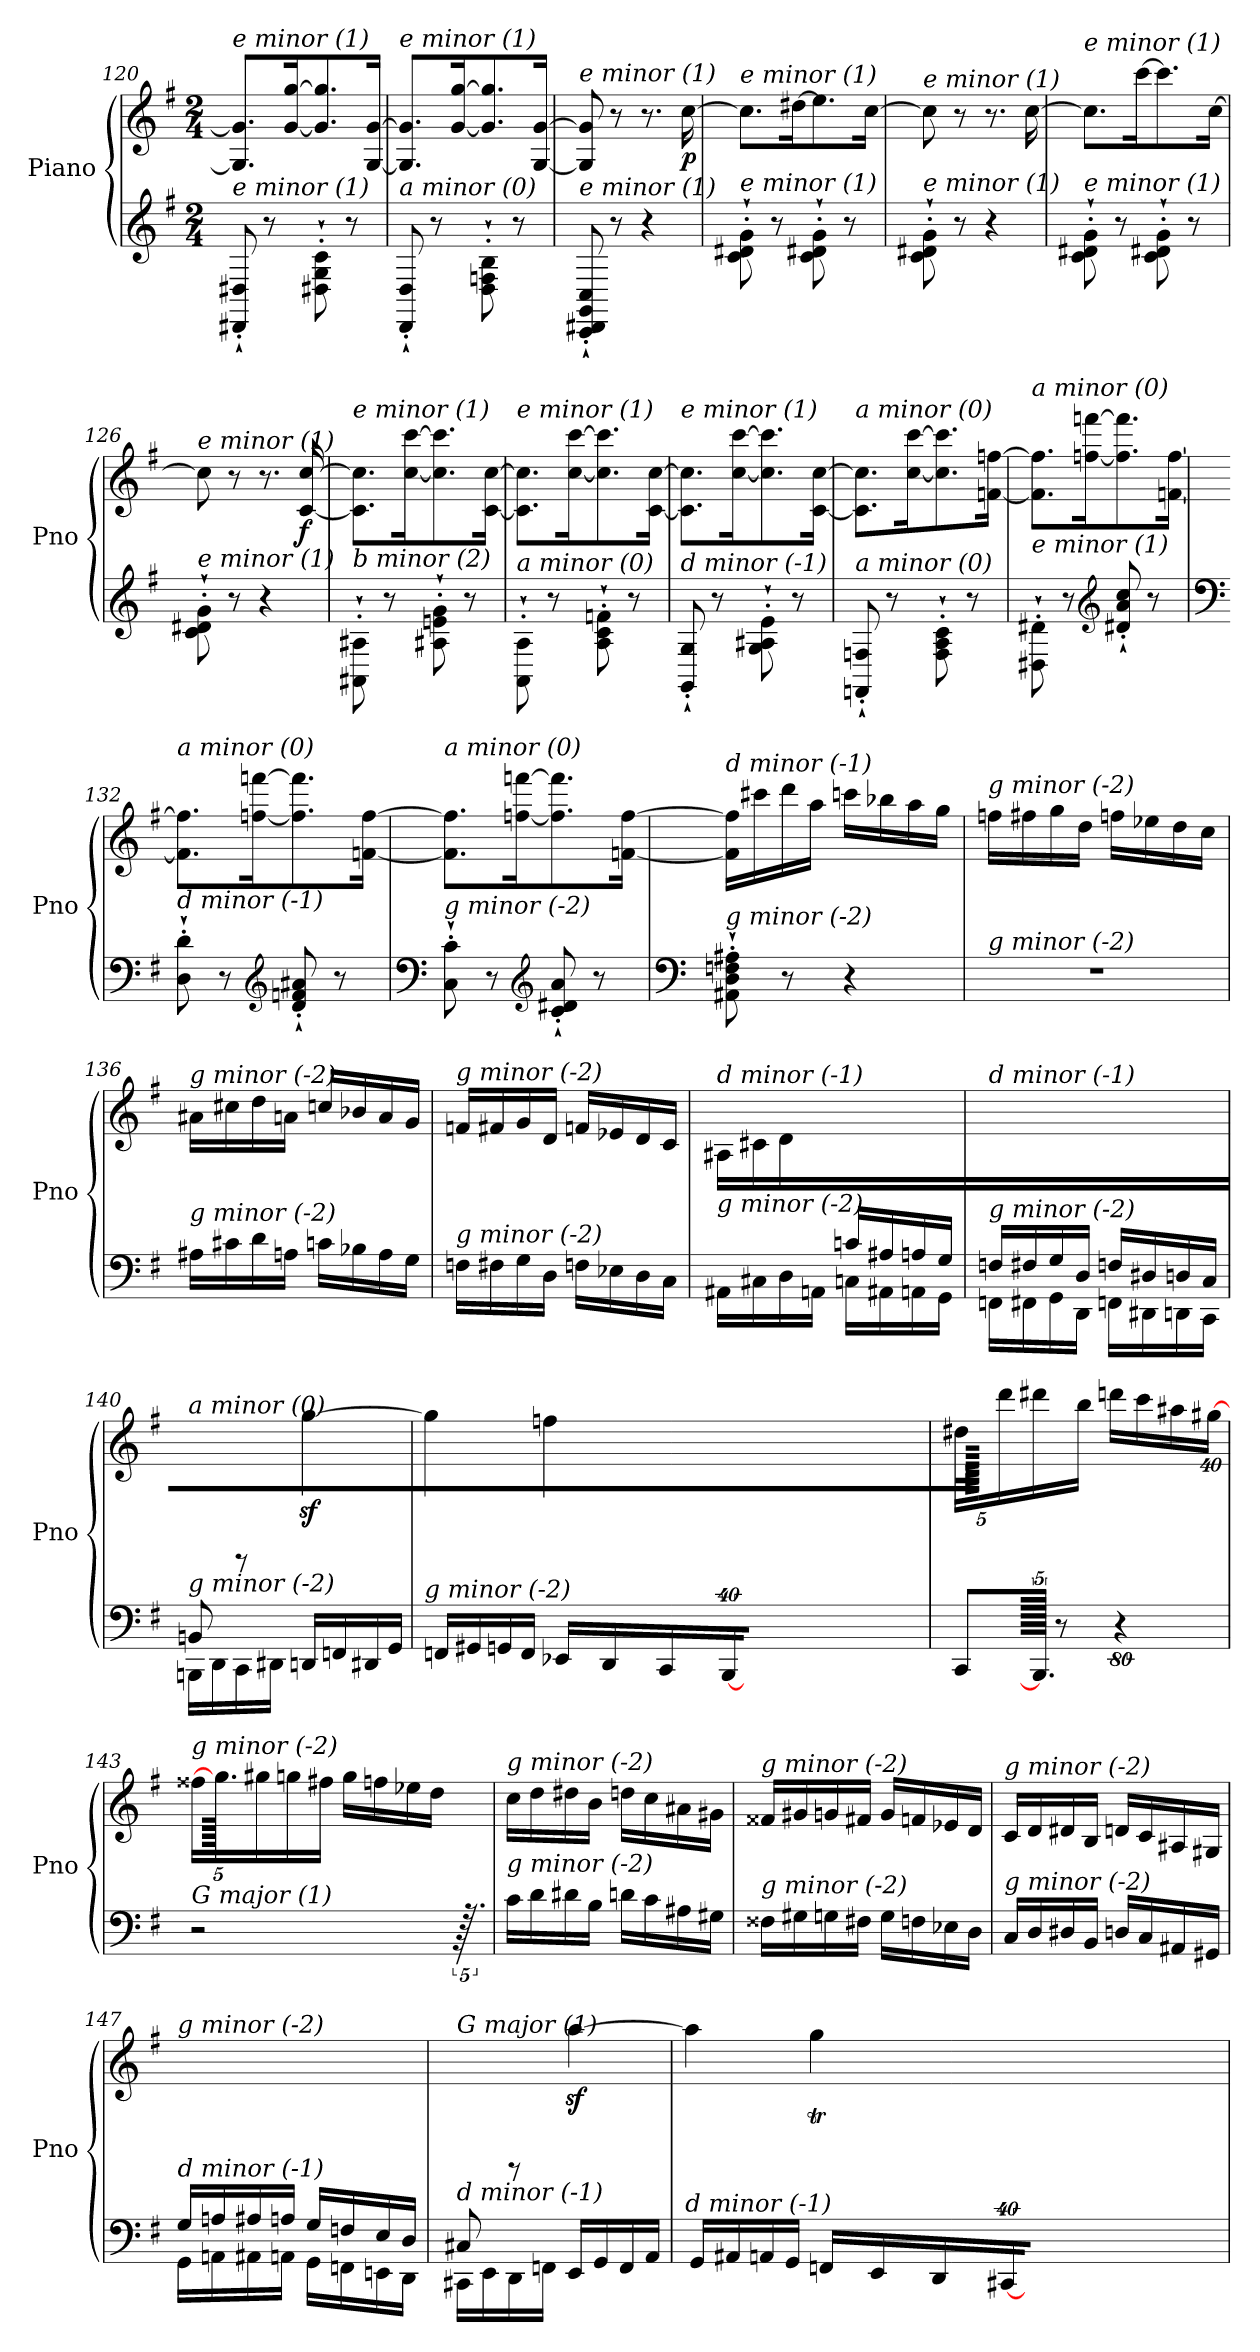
**kern	**kern	**dynam
*part1	*part1	*part1
*staff2	*staff1	*staff1/2
*I"Piano	*	*
*I'Pno	*	*
*clefG2	*clefG2	*
*k[f#]	*k[f#]	*
*M2/4	*M2/4	*
=120	=120	=120
!	!LO:TX:i:t=e minor (1)	!
!LO:TX:i:t=e minor (1)	!	!
8DD#Xi/'` 8D#Xi/'`	8.G/] 8.g/]L	.
8r	.	.
.	[16g/ [16gg/K	.
8D#Xi\'` 8G\'` 8c\'`	8.g/] 8.gg/]	.
8r	.	.
.	[16G/ [16g/Jk	.
!!LO:LB:g=z
=121	=121	=121
!	!LO:TX:i:t=e minor (1)	!
!LO:TX:i:t=a minor (0)	!	!
8DD/'` 8D/'`	8.G/] 8.g/]L	.
8r	.	.
.	[16g/ [16gg/K	.
8D\'` 8Fn\'` 8B\'`	8.g/] 8.gg/]	.
8r	.	.
.	[16G/ [16g/Jk	.
!!LO:LB:g=z
=122	=122	=122
!	!LO:TX:i:t=e minor (1)	!
!LO:TX:i:t=e minor (1)	!	!
8CC/'` 8DD#Xi/'` 8GG/'` 8C/'`	8G/] 8g/]	.
8r	8r	.
4r	8.r	.
!	!	!LO:DY:b
.	[16cc\	p
=123	=123	=123
!	!LO:TX:i:t=e minor (1)	!
!LO:TX:i:t=e minor (1)	!	!
8c\'` 8d#Xi\'` 8g\'`	8.cc\L]	.
8r	.	.
.	[16dd#Xi\K	.
8c\'` 8d#Xi\'` 8g\'`	8.ee-\]	.
8r	.	.
.	[16cc\Jk	.
=124	=124	=124
!	!LO:TX:i:t=e minor (1)	!
!LO:TX:i:t=e minor (1)	!	!
8c\'` 8d#Xi\'` 8g\'`	8cc\]	.
8r	8r	.
4r	8.r	.
.	[16cc\	.
=125	=125	=125
!	!LO:TX:i:t=e minor (1)	!
!LO:TX:i:t=e minor (1)	!	!
8c\'` 8d#Xi\'` 8g\'`	8.cc\L]	.
8r	.	.
.	[16ccc\K	.
8c\'` 8d#Xi\'` 8g\'`	8.ccc\]	.
8r	.	.
.	[16cc\Jk	.
=126	=126	=126
!	!LO:TX:i:t=e minor (1)	!
!LO:TX:i:t=e minor (1)	!	!
8c\'` 8d#Xi\'` 8g\'`	8cc\]	.
8r	8r	.
4r	8.r	.
!	!	!LO:DY:b
.	[16c/ [16cc/	f
=127	=127	=127
!	!LO:TX:i:t=e minor (1)	!
!LO:TX:i:t=b minor (2)	!	!
8AA#Xi\'` 8A#Xi\'`	8.c\] 8.cc\]L	.
8r	.	.
.	[16cc\ [16ccc\K	.
8A#Xi\'` 8en\'` 8g\'`	8.cc\] 8.ccc\]	.
8r	.	.
.	[16c\ [16cc\Jk	.
=128	=128	=128
!	!LO:TX:i:t=e minor (1)	!
!LO:TX:i:t=a minor (0)	!	!
8AA\'` 8A\'`	8.c\] 8.cc\]L	.
8r	.	.
.	[16cc\ [16ccc\K	.
8A\'` 8c\'` 8fn\'`	8.cc\] 8.ccc\]	.
8r	.	.
.	[16c\ [16cc\Jk	.
!!LO:LB:g=z
=129	=129	=129
!	!LO:TX:i:t=e minor (1)	!
!LO:TX:i:t=d minor (-1)	!	!
8GG/'` 8G/'`	8.c\] 8.cc\]L	.
8r	.	.
.	[16cc\ [16ccc\K	.
8G\'` 8A#Xi\'` 8e\'`	8.cc\] 8.ccc\]	.
8r	.	.
.	[16c\ [16cc\Jk	.
!!LO:LB:g=z
=130	=130	=130
!	!LO:TX:i:t=a minor (0)	!
!LO:TX:i:t=a minor (0)	!	!
8FFn/'` 8Fn/'`	8.c\] 8.cc\]L	.
8r	.	.
.	[16cc\ [16ccc\K	.
8F\'` 8A\'` 8c\'`	8.cc\] 8.ccc\]	.
8r	.	.
.	[16fn\ [16ffn\Jk	.
=131	=131	=131
!	!LO:TX:i:t=a minor (0)	!
!LO:TX:i:t=e minor (1)	!	!
8D#Xi\'` 8d#Xi\'`	8.f\] 8.ff\]L	.
8r	.	.
.	[16ffn\ [16fffn\K	.
*clefG2	*	*
8d#Xi/'` 8a/'` 8cc/'`	8.ff\] 8.fff\]	.
8r	.	.
.	[16fn\ [16ff\Jk	.
=132	=132	=132
*clefF4	*	*
!	!LO:TX:i:t=a minor (0)	!
!LO:TX:i:t=d minor (-1)	!	!
8D\'` 8d\'`	8.f\] 8.ff\]L	.
8r	.	.
.	[16ffn\ [16fffn\K	.
*clefG2	*	*
8d/'` 8fn/'` 8a#Xi/'`	8.ff\] 8.fff\]	.
8r	.	.
.	[16fn\ [16ff\Jk	.
=133	=133	=133
*clefF4	*	*
!	!LO:TX:i:t=a minor (0)	!
!LO:TX:i:t=g minor (-2)	!	!
8C\'` 8c\'`	8.f\] 8.ff\]L	.
8r	.	.
.	[16ffn\ [16fffn\K	.
*clefG2	*	*
8c/'` 8d#Xi/'` 8a/'`	8.ff\] 8.fff\]	.
8r	.	.
.	[16fn\ [16ff\Jk	.
!!LO:PB:g=z
=134	=134	=134
*clefF4	*	*
!	!LO:TX:i:t=d minor (-1)	!
!LO:TX:i:t=g minor (-2)	!	!
8AA#Xi\'` 8D\'` 8Fn\'` 8A#Xi\'`	16f\] 16ff\]LL	.
.	16ccc#X\	.
8r	16ddd\	.
.	16aa\JJ	.
4r	16cccn\LL	.
.	16bb-Xj\	.
.	16aa\	.
.	16gg\JJ	.
!!LO:LB:g=z
=135	=135	=135
!	!LO:TX:i:t=g minor (-2)	!
!LO:TX:i:t=g minor (-2)	!	!
2r	16ffn\LL	.
.	16ff#X\	.
.	16gg\	.
.	16dd\JJ	.
.	16ffn\LL	.
.	16ee-Xj\	.
.	16dd\	.
.	16cc\JJ	.
=136	=136	=136
!	!LO:TX:i:t=g minor (-2)	!
!LO:TX:i:t=g minor (-2)	!	!
16A#Xi\LL	16a#Xi\LL	.
16c#X\	16cc#X\	.
16d\	16dd\	.
16A\JJ	16a\JJ	.
16cn\LL	16ccn/LL	.
16B-j\	16b-j/	.
16A\	16a/	.
16G\JJ	16g/JJ	.
=137	=137	=137
!	!LO:TX:i:t=g minor (-2)	!
!LO:TX:i:t=g minor (-2)	!	!
16Fn\LL	16fn/LL	.
16F#X\	16f#X/	.
16G\	16g/	.
16D\JJ	16d/JJ	.
16Fn\LL	16fn/LL	.
16E-Xj\	16e-Xj/	.
16D\	16d/	.
16C\JJ	16c/JJ	.
=138	=138	=138
*^	*	*
!	!	!LO:TX:i:t=d minor (-1)	!
!LO:TX:i:t=g minor (-2)	!	!	!
8.ryy	16AA#Xi\LL	16A#Xi\LL	.
.	16C#X\	16c#X\	.
.	16D\	16d\	.
16A/JJ	16AA\JJ	4ryy	.
16cn/LL	16Cn\LL	.	.
16A#Xi/	16AA#Xi\	.	.
16A/	16AA\	.	.
16G/JJ	16GG\JJ	16ryy	.
!!LO:LB:g=z
=139	=139	=139	=139
!	!	!LO:TX:i:t=d minor (-1)	!
!LO:TX:i:t=g minor (-2)	!	!	!
16Fn/LL	16FFn\LL	2ryy	.
16F#X/	16FF#X\	.	.
16G/	16GG\	.	.
16D/JJ	16DD\JJ	.	.
16Fn/LL	16FFn\LL	.	.
16D#Xi/	16DD#Xi\	.	.
16D/	16DD\	.	.
16C/JJ	16CC\JJ	.	.
!!LO:PB:g=z
=140	=140	=140	=140
!	!	!LO:TX:i:t=a minor (0)	!
!LO:TX:i:t=g minor (-2)	!	!	!
8BBn/	16BBBn\LL	8ryy	.
.	16DD\	.	.
4.ryy	16CC\	8rAAA	.
.	16DD#Xi\JJ	.	.
.	16DD/LL	[4ggz<\	.
.	16FFn/	.	.
.	16DD#Xi/	.	.
.	16GG/JJ	.	.
=141	=141	=141	=141
!	!	!LO:TX:i:t=e minor (1)	!
!LO:TX:i:t=g minor (-2)	!	!	!
!	!LO:N:vis=256	!	!
*	*	*^	*
4ryy	320.ryy	4gg\]	4ryy	.
.	16FFn/LL	.	.	.
.	16GG#Xi/	.	.	.
.	16GG/	.	.	.
.	16FF/JJ	.	.	.
*	*	*	*Xtuplet	*
4ryy	.	4ffn\	40ffLLLyy	.
.	16EE-Xj/LL	.	.	.
.	.	.	40ggyy	.
.	.	.	40ffyy	.
.	16DD/	.	.	.
.	.	.	40ggyy	.
.	.	.	40ffyy	.
.	.	.	40ggyy	.
.	16CC/	.	.	.
.	.	.	96..ffLyy	.
.	.	.	96..ggyy	.
.	.	.	[144...ffJyy	.
.	[640%37BBB/JJ	.	.	.
.	.	.	192ffJyy]	.
*	*	*	*tuplet	*
*	*	*	*Xbrackettup	*
.	.	.	40dd#Xiyy	.
.	.	.	[640%13ffJJJyy	.
320.ryy	320.ryy	64ryy	320.ryy	.
!	!LO:N:vis=128	!	!	!
160..ryy	160..ryy	.	160..ryy	.
=142	=142	=142	=142	=142
!	!	!LO:TX:i:t=g minor (-2)	!	!
!LO:TX:i:t=G major (1)	!	!	!	!
*v	*v	*	*	*
*	*v	*v	*
8CC/	16dd#Xi\LL	.
.	320.ffJJJyy]	.
.	16ddd\	.
320.ryy	.	.
320.BBB/JJ]	16ddd#Xi\	.
8r	.	.
.	16bb\JJ	.
.	16ddd\LL	.
320%77r	.	.
.	16ccc\	.
.	16aa#Xi\	.
.	[640%37gg#Xi\JJ	.
!!LO:LB:g=z
=143	=143	=143
!	!LO:TX:i:t=g minor (-2)	!
!LO:TX:i:t=G major (1)	!	!
2r	16ff##XZ\LL	.
.	320.gg#i\JJ]	.
.	16gg#Xi\	.
.	16gg\	.
.	16ff#X\JJ	.
.	16gg\LL	.
.	16ffn\	.
.	16ee-Xj\	.
.	16dd\JJ	.
160.r	.	.
.	320.ryy	.
!!LO:LB:g=z
=144	=144	=144
!	!LO:TX:i:t=g minor (-2)	!
!LO:TX:i:t=g minor (-2)	!	!
16c\LL	16cc\LL	.
16d\	16dd\	.
16d#Xi\	16dd#Xi\	.
16B\JJ	16b\JJ	.
16d\LL	16dd\LL	.
16c\	16cc\	.
16A#Xi\	16a#Xi\	.
16G#Xi\JJ	16g#Xi\JJ	.
=145	=145	=145
!	!LO:TX:i:t=g minor (-2)	!
!LO:TX:i:t=g minor (-2)	!	!
16F##XZ\LL	16f##XZ/LL	.
16G#Xi\	16g#Xi/	.
16G\	16g/	.
16F#X\JJ	16f#X/JJ	.
16G\LL	16g/LL	.
16Fn\	16fn/	.
16E-Xj\	16e-Xj/	.
16D\JJ	16d/JJ	.
=146	=146	=146
!	!LO:TX:i:t=g minor (-2)	!
!LO:TX:i:t=g minor (-2)	!	!
16C/LL	16c/LL	.
16D/	16d/	.
16D#Xi/	16d#Xi/	.
16BB/JJ	16B/JJ	.
16D/LL	16d/LL	.
16C/	16c/	.
16AA#Xi/	16A#Xi/	.
16GG#Xi/JJ	16G#Xi/JJ	.
=147	=147	=147
*^	*	*
!	!	!LO:TX:i:t=g minor (-2)	!
!LO:TX:i:t=d minor (-1)	!	!	!
16G/LL	16GG\LL	2ryy	.
16An/	16AAn\	.	.
16A#Xi/	16AA#Xi\	.	.
16A/JJ	16AA\JJ	.	.
16G/LL	16GG\LL	.	.
16Fn/	16FFn\	.	.
16E/	16EEn\	.	.
16D/JJ	16DD\JJ	.	.
!!LO:LB:g=z
=148	=148	=148	=148
!	!	!LO:TX:i:t=G major (1)	!
!LO:TX:i:t=d minor (-1)	!	!	!
8C#X/	16CC#X\LL	8ryy	.
.	16EE\	.	.
4.ryy	16DD\	8rCC	.
.	16FFn\JJ	.	.
.	16EE/LL	[4aaz<\	.
.	16GG/	.	.
.	16FF/	.	.
.	16AA/JJ	.	.
=149	=149	=149	=149
!	!	!LO:TX:i:t=C major (0)	!
!LO:TX:i:t=d minor (-1)	!	!	!
!	!LO:N:vis=256	!	!
*	*	*^	*
4ryy	320.ryy	4aa\]	4ryy	.
.	16GG/LL	.	.	.
.	16AA#Xi/	.	.	.
.	16AA/	.	.	.
.	16GG/JJ	.	.	.
*	*	*	*Xtuplet	*
4ryy	.	4gg\	40ggTLLLyy	.
.	16FFn/LL	.	.	.
.	.	.	40aayy	.
.	.	.	40ggyy	.
.	16EE/	.	.	.
.	.	.	40aayy	.
.	.	.	40ggyy	.
.	.	.	40aayy	.
.	16DD/	.	.	.
.	.	.	96..ggLyy	.
.	.	.	96..aayy	.
.	.	.	[144...ggJyy	.
.	[640%37CC#X/JJ	.	.	.
.	.	.	192ggJyy]	.
*	*	*	*tuplet	*
.	.	.	40ffnTTTyy	.
.	.	.	[640%13ggJJJyy	.
320.ryy	320.ryy	64ryy	320.ryy	.
!	!LO:N:vis=128	!	!	!
160..ryy	160..ryy	.	160..ryy	.
*v	*v	*	*	*
*	*v	*v	*
=	=	=
*-	*-	*-
